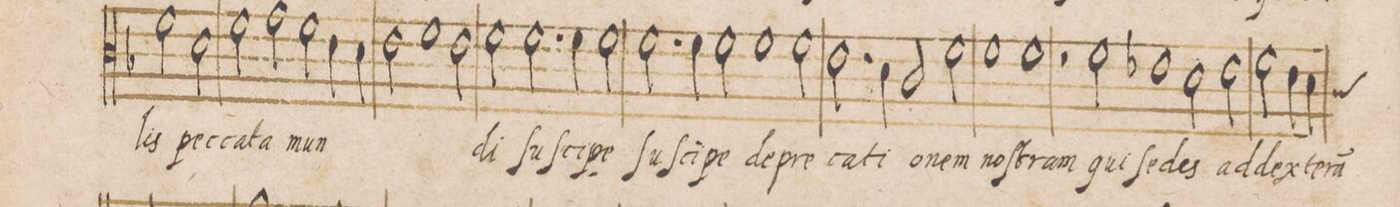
**kern	**text
*I"DISCANTVS	*
*clefC3	*
*k[b-]	*
*met(C|)	*
*M2/1	*
2f\	-lis
2d\	pec-
2f\	-ca-
2g\	-ta
=59-	=59-
2f\	mun-
4e\	.
4d\	.
2e\	.
1f\	.
=60-	=60-
2e\	.
2f\	-di
2.f\	ſuſ-
=61-	=61-
4f\	-ci-
2f\	-pe
2.f\	ſuſ-
4f\	-ci-
=62-	=62-
2f\	-pe
1f	de-
2f\	-pre-
=63-	=63-
2.e\	-ca-
4d\	-ti-
2c/	-o-
2f\	-nem
=64-	=64-
1f	noſ-
1f	-tram
=65-	=65-
2r	.
2f\	qui
1e-X	ſe-
=66-	=66-
2d\	-des
2eny\	ad
2f\	dex-
4e\	-te-
*custos:d	*
4d\	-ra(m)
=67-	=67-
*-	*-
